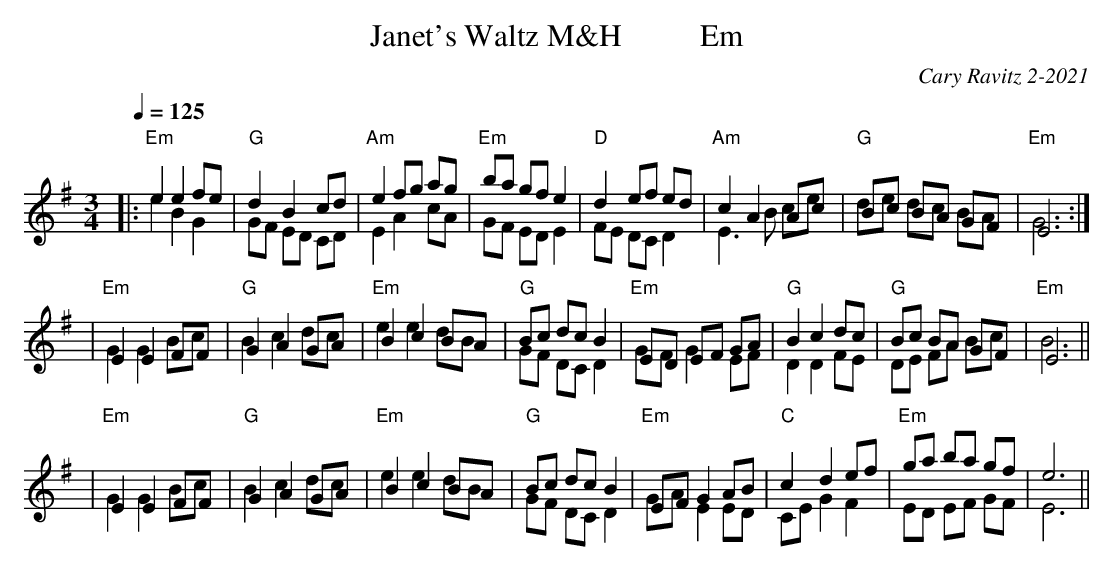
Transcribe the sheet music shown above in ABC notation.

X:1
T: Janet's Waltz M&H          Em
C: Cary Ravitz 2-2021
M: 3/4
L: 1/8
Q: 1/4=125
K: Em
|: "Em"e2 e2 fe & e2 B2 G2 | "G"d2 B2 cd & GF ED CD | "Am"e2 fg ag & E2 A2 cA | "Em"ba gf e2 & GF ED E2 | "D"d2 ef ed &FE DC D2 | "Am" c2 A2 Ac & E3 B ce | "G"Bc BA GF & de dc BA | "Em"E6 & G6 :|
| "Em"E2 E2 FF & G2 G2 Bc | "G"G2 A2 GA & B2 c2 dc | "Em"B2 c2 BA & e2 e2 dB | "G"Bc dc B2 &GF DC D2 | "Em"ED EF GA & GF G2 EF | "G"B2 c2 dc & D2 D2 FE | "G"Bc BA GF & DE FA Bc | "Em" E6 & B6 ||
| "Em"E2 E2 FF & G2 G2 Bc | "G"G2 A2 GA & B2 c2 dc | "Em"B2 c2 BA & e2 e2 dB | "G"Bc dc B2 &GF DC D2 | "Em"EF G2 AB & GA E2 ED | "C"c2 d2 ef & CE G2 F2 | "Em"ga ba gf & ED EF GF | e6 & E6 ||
